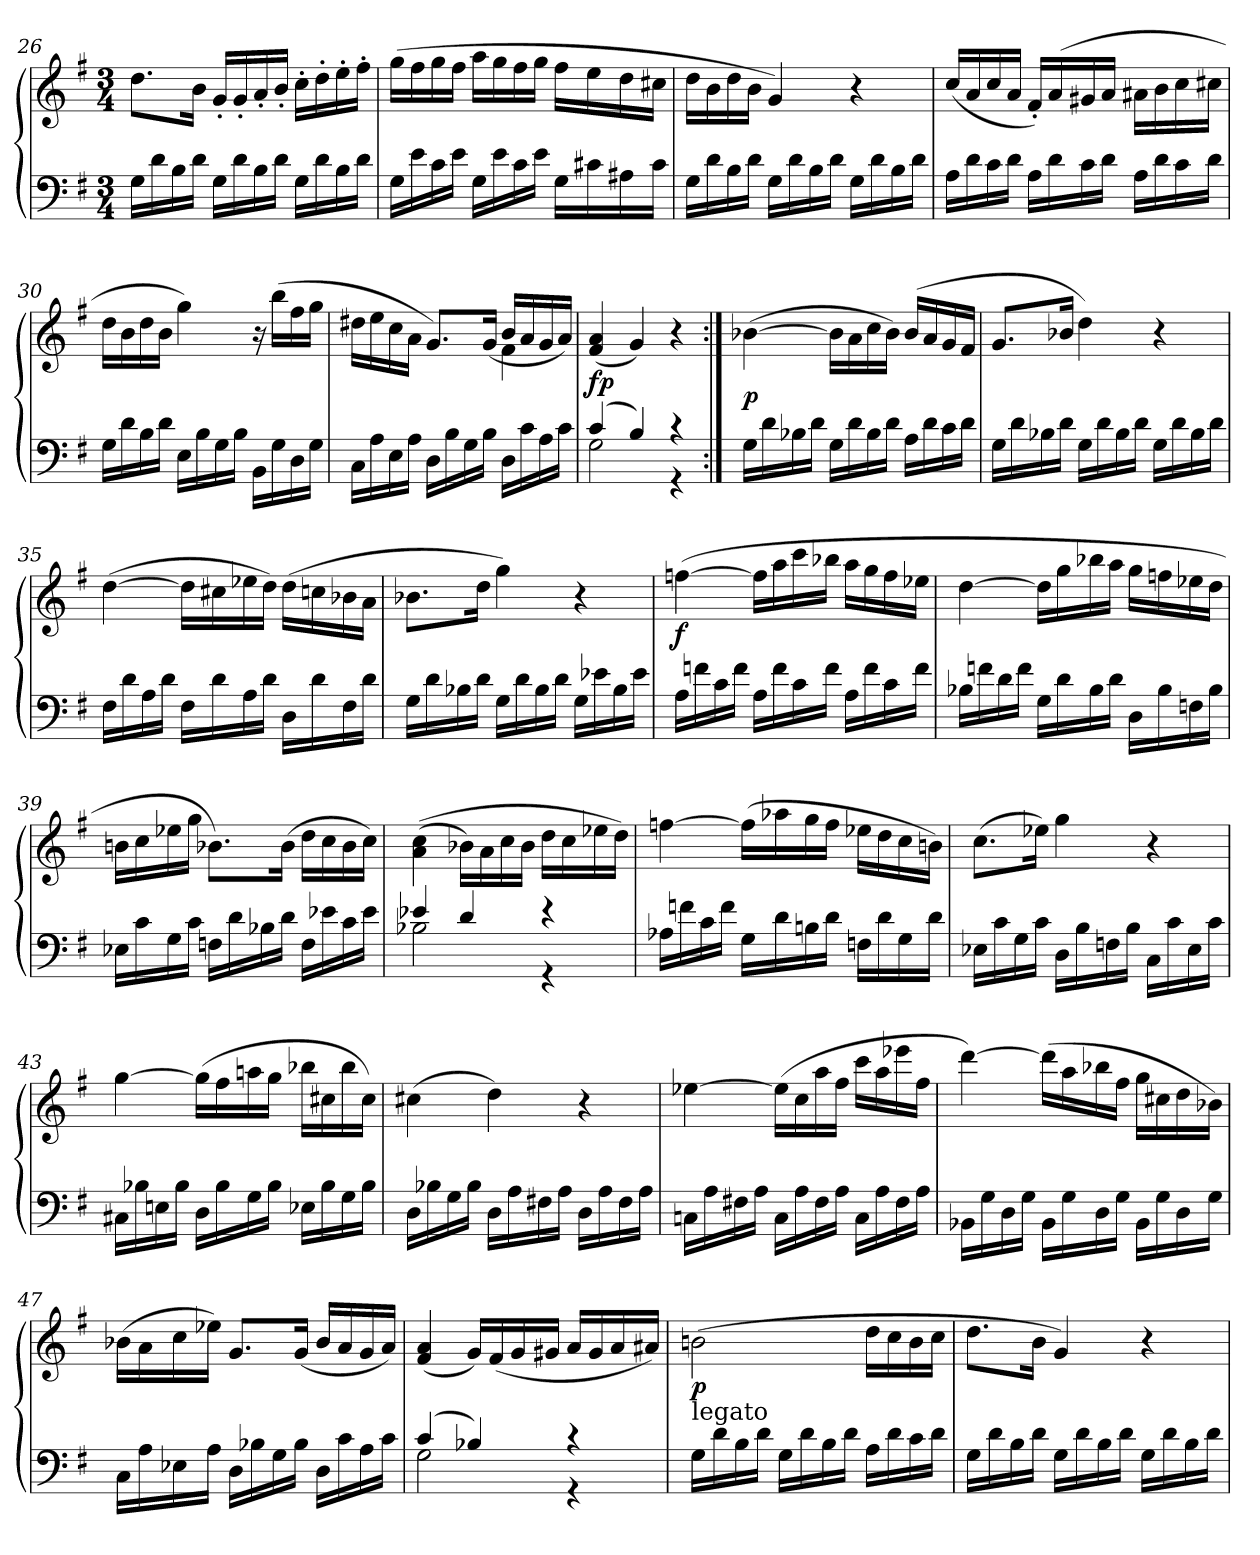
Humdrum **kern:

**kern	**kern	**dynam
*part1	*part1	*part1
*staff2	*staff1	*staff1/2
*clefF4	*clefG2	*
*k[f#]	*k[f#]	*
*G:	*G:	*
*M3/4	*M3/4	*
=26	=26	=26
16GLL	8.ddL	.
16d	.	.
16B	.	.
16dJJ	16bJk	.
16GLL	16g'LL	.
16d	16g'	.
16B	16a'	.
16dJJ	16b'JJ	.
16GLL	16cc'LL	.
16d	16dd'	.
16B	16ee'	.
16dJJ	16ff#'JJ	.
=27	=27	=27
16GLL	(16ggLL	.
16e	16ff#	.
16c	16gg	.
16eJJ	16ff#JJ	.
16GLL	16aaLL	.
16e	16gg	.
16c	16ff#	.
16eJJ	16ggJJ	.
16GLL	16ff#LL	.
16c#X	16ee	.
16A#X	16dd	.
16c#JJ	16cc#XJJ	.
=28	=28	=28
16GLL	16ddLL	.
16d	16b	.
16B	16dd	.
16dJJ	16bJJ	.
16GLL	4g)	.
16d	.	.
16B	.	.
16dJJ	.	.
16GLL	4r	.
16d	.	.
16B	.	.
16dJJ	.	.
=29	=29	=29
16ALL	(16cc/LL	.
16d	16a/	.
16c	16cc/	.
16dJJ	16a/JJ	.
16ALL	16f#'LL)	.
16d	(16a	.
16c	16g#X	.
16dJJ	16aJJ	.
16ALL	16a#XLL	.
16d	16b	.
16c	16cc	.
16dJJ	16cc#XJJ	.
=30	=30	=30
16GLL	16ddLL	.
16d	16b	.
16B	16dd	.
16dJJ	16bJJ	.
16ELL	4gg)	.
16B	.	.
16G	.	.
16BJJ	.	.
16BBLL	16r	.
16G	(16bbLL	.
16D	16ff#	.
16GJJ	16ggJJ	.
=31	=31	=31
*	*^	*
16CLL	4ryy	16dd#XLL	.
16A	.	16ee	.
16E	.	16cc	.
16AJJ	.	16aJJ	.
16DLL	8.gL)	4ryy	.
16B	.	.	.
16G	.	.	.
16BJJ	(>16gJk	.	.
16DLL	16bLL	4f#	.
16c	16a	.	.
16A	16g	.	.
16cJJ	16aJJ)	.	.
*	*v	*v	*
=32	=32	=32
*^	*	*
(4c	2G	(>4f# 4a	fp
4B)	.	4g)	.
4r	4r	4r	.
*v	*v	*	*
=33:|!	=33:|!	=33:|!
16GLL	([4b-X	p
16d	.	.
16B-X	.	.
16dJJ	.	.
16GLL	16b-LL]	.
16d	16a	.
16B-	16cc	.
16dJJ	16b-JJ)	.
16ALL	(<16b-LL	.
16d	16a	.
16c	16g	.
16dJJ	16f#JJ	.
=34	=34	=34
16GLL	8.gL	.
16d	.	.
16B-X	.	.
16dJJ	16b-XJk	.
16GLL	4dd)	.
16d	.	.
16B-	.	.
16dJJ	.	.
16GLL	4r	.
16d	.	.
16B-	.	.
16dJJ	.	.
=35	=35	=35
16F#LL	([4dd	.
16d	.	.
16A	.	.
16dJJ	.	.
16F#LL	16ddLL]	.
16d	16cc#X	.
16A	16ee-X	.
16dJJ	16ddJJ)	.
16DLL	(16ddLL	.
16d	16ccn	.
16F#	16b-X	.
16dJJ	16aJJ	.
=36	=36	=36
16GLL	8.b-XL	.
16d	.	.
16B-X	.	.
16dJJ	16ddJk	.
16GLL	4gg)	.
16d	.	.
16B-	.	.
16dJJ	.	.
16GLL	4r	.
16e-X	.	.
16B-	.	.
16e-JJ	.	.
=37	=37	=37
16ALL	([4ffn	f
16fn	.	.
16c	.	.
16fJJ	.	.
16ALL	16ffLL]	.
16f	16aa	.
16c	16ccc	.
16fJJ	16bb-XJJ	.
16ALL	16aaLL	.
16f	16gg	.
16c	16ff	.
16fJJ	16ee-XJJ	.
=38	=38	=38
16B-XLL	[4dd	.
16fn	.	.
16d	.	.
16fJJ	.	.
16GLL	16ddLL]	.
16d	16gg	.
16B-	16bb-X	.
16dJJ	16aaJJ	.
16DLL	16ggLL	.
16B-	16ffn	.
16Fn	16ee-X	.
16B-JJ	16ddJJ	.
=39	=39	=39
16E-XLL	16bnLL	.
16c	16cc	.
16G	16ee-X	.
16cJJ	16ggJJ	.
16FnLL	8.b-XL)	.
16d	.	.
16B-X	.	.
16dJJ	(16b-Jk	.
16FLL	16ddLL	.
16e-X	16cc	.
16c	16b-	.
16e-JJ	16ccJJ)	.
=40	=40	=40
*^	*	*
4e-X	2B-X	(<(4a 4cc	.
4d	.	16b-XLL)	.
.	.	16a	.
.	.	16cc	.
.	.	16b-JJ	.
4r	4r	16ddLL	.
.	.	16cc	.
.	.	16ee-X	.
.	.	16ddJJ)	.
*v	*v	*	*
=41	=41	=41
16A-XLL	[4ffn	.
16fn	.	.
16c	.	.
16fJJ	.	.
16GLL	(16ffLL]	.
16d	16aa-X	.
16Bn	16gg	.
16dJJ	16ffJJ	.
16FnLL	16ee-XLL	.
16d	16dd	.
16G	16cc	.
16dJJ	16bnJJ)	.
=42	=42	=42
16E-XLL	(8.ccL	.
16c	.	.
16G	.	.
16cJJ	16ee-XJk)	.
16DLL	4gg	.
16B	.	.
16Fn	.	.
16BJJ	.	.
16CLL	4r	.
16c	.	.
16E-	.	.
16cJJ	.	.
=43	=43	=43
16C#XLL	[4gg	.
16B-X	.	.
16En	.	.
16B-JJ	.	.
16DLL	(16ggLL]	.
16B-	16ff#	.
16G	16aan	.
16B-JJ	16ggJJ	.
16E-XLL	16bb-XLL	.
16B-	16cc#X	.
16G	16bb-	.
16B-JJ	16cc#JJ)	.
=44	=44	=44
16DLL	(4cc#X	.
16B-X	.	.
16G	.	.
16B-JJ	.	.
16DLL	4dd)	.
16A	.	.
16F#X	.	.
16AJJ	.	.
16DLL	4r	.
16A	.	.
16F#	.	.
16AJJ	.	.
=45	=45	=45
16CnLL	[4ee-X	.
16A	.	.
16F#X	.	.
16AJJ	.	.
16CLL	(16ee-LL]	.
16A	16cc	.
16F#	16aa	.
16AJJ	16ff#JJ	.
16CLL	16cccLL	.
16A	16aa	.
16F#	16eee-X	.
16AJJ	16ff#JJ	.
=46	=46	=46
16BB-XLL	[4ddd)	.
16G	.	.
16D	.	.
16GJJ	.	.
16BB-LL	(16dddLL]	.
16G	16aa	.
16D	16bb-X	.
16GJJ	16ff#JJ	.
16BB-LL	16ggLL	.
16G	16cc#X	.
16D	16dd	.
16GJJ	16b-XJJ)	.
=47	=47	=47
16CLL	(16b-XLL	.
16A	16a	.
16E-X	16cc	.
16AJJ	16ee-XJJ)	.
16DLL	8.gL	.
16B-X	.	.
16G	.	.
16B-JJ	(16gJk	.
16DLL	16b-LL	.
16c	16a	.
16A	16g	.
16cJJ	16aJJ)	.
=48	=48	=48
*^	*	*
(4c	2G	(4f# 4a	.
4B-X)	.	16gLL)	.
.	.	(16f#	.
.	.	16g	.
.	.	16g#XJJ	.
4r	4r	16aLL	.
.	.	16g#	.
.	.	16a	.
.	.	16a#XJJ)	.
*v	*v	*	*
=49	=49	=49
!LO:TX:a:t=legato	!	!
16GLL	(2bn	p
16d	.	.
16B	.	.
16dJJ	.	.
16GLL	.	.
16d	.	.
16B	.	.
16dJJ	.	.
16ALL	16ddLL	.
16d	16cc	.
16c	16b	.
16dJJ	16ccJJ	.
=50	=50	=50
16GLL	8.ddL	.
16d	.	.
16B	.	.
16dJJ	16bJk	.
16GLL	4g)	.
16d	.	.
16B	.	.
16dJJ	.	.
16GLL	4r	.
16d	.	.
16B	.	.
16dJJ	.	.
=	=	=
*-	*-	*-
